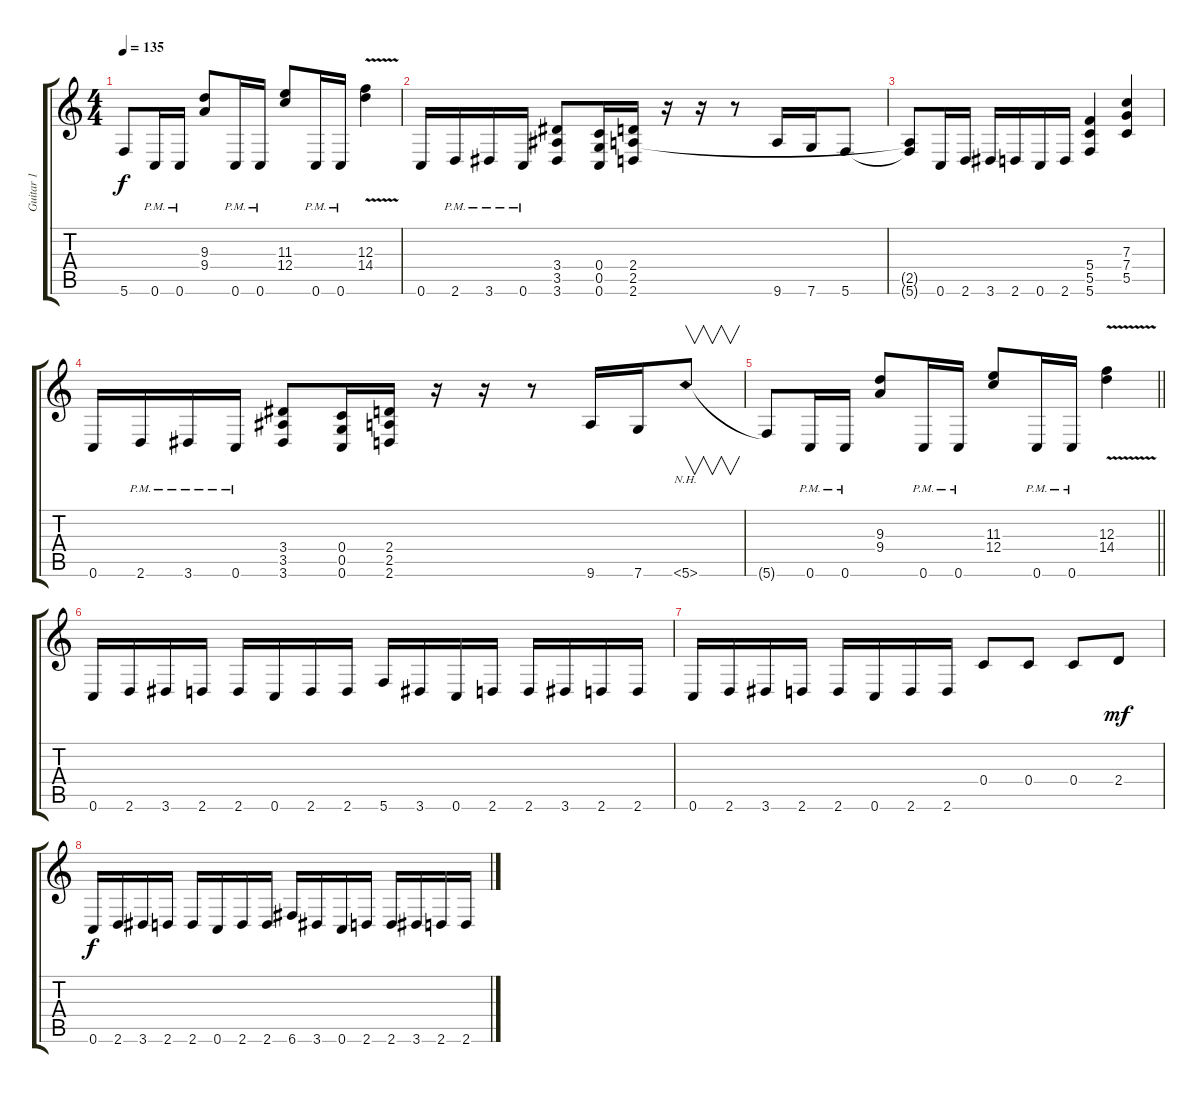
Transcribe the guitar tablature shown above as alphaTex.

\track ("Guitar 1" "Guitar 1") {instrument distortionguitar}
\staff {score tabs}
\tuning (D4 A3 F3 C3 G2 C2) {hide}
\ts (4 4)
\tempo 135
\clef g2
\ks c
5.6{t}.8{dy f} 0.6{pm}.16 0.6{pm}.16 (9.3 9.4).8 0.6{pm}.16 0.6{pm}.16 (11.3 12.4).8 0.6{pm}.16 0.6{pm}.16 (12.3 14.4{v}).4 |
0.6.16 2.6{pm}.16 3.6{pm}.16 0.6{pm}.16 (3.4 3.5 3.6).8 (0.4 0.5 0.6).16 (2.4 2.5 2.6).16 r.16 r.16 r.8 9.6.16 7.6.16 5.6.8 |
(2.5{t} 5.6{t}).8 0.6.16 2.6.16 3.6.16 2.6.16 0.6.16 2.6.16 (5.4 5.5 5.6).4 (7.3 7.4 5.5).4 |
0.6.16 2.6{pm}.16 3.6{pm}.16 0.6{pm}.16 (3.4 3.5 3.6).8 (0.4 0.5 0.6).16 (2.4 2.5 2.6).16 r.16 r.16 r.8 9.6.16 7.6.16 5.6{nh}.8{v} |
\barLineRight lightlight
5.6{t}.8 0.6{pm}.16 0.6{pm}.16 (9.3 9.4).8 0.6{pm}.16 0.6{pm}.16 (11.3 12.4).8 0.6{pm}.16 0.6{pm}.16 (12.3{v} 14.4{v}).4 |
0.6.16 2.6.16 3.6.16 2.6.16 2.6.16 0.6.16 2.6.16 2.6.16 5.6.16 3.6.16 0.6.16 2.6.16 2.6.16 3.6.16 2.6.16 2.6.16 |
0.6.16 2.6.16 3.6.16 2.6.16 2.6.16 0.6.16 2.6.16 2.6.16 0.4.8 0.4.8 0.4.8 2.4.8{dy mf} |
0.6.16{dy f} 2.6.16 3.6.16 2.6.16 2.6.16 0.6.16 2.6.16 2.6.16 6.6.16 3.6.16 0.6.16 2.6.16 2.6.16 3.6.16 2.6.16 2.6.16
